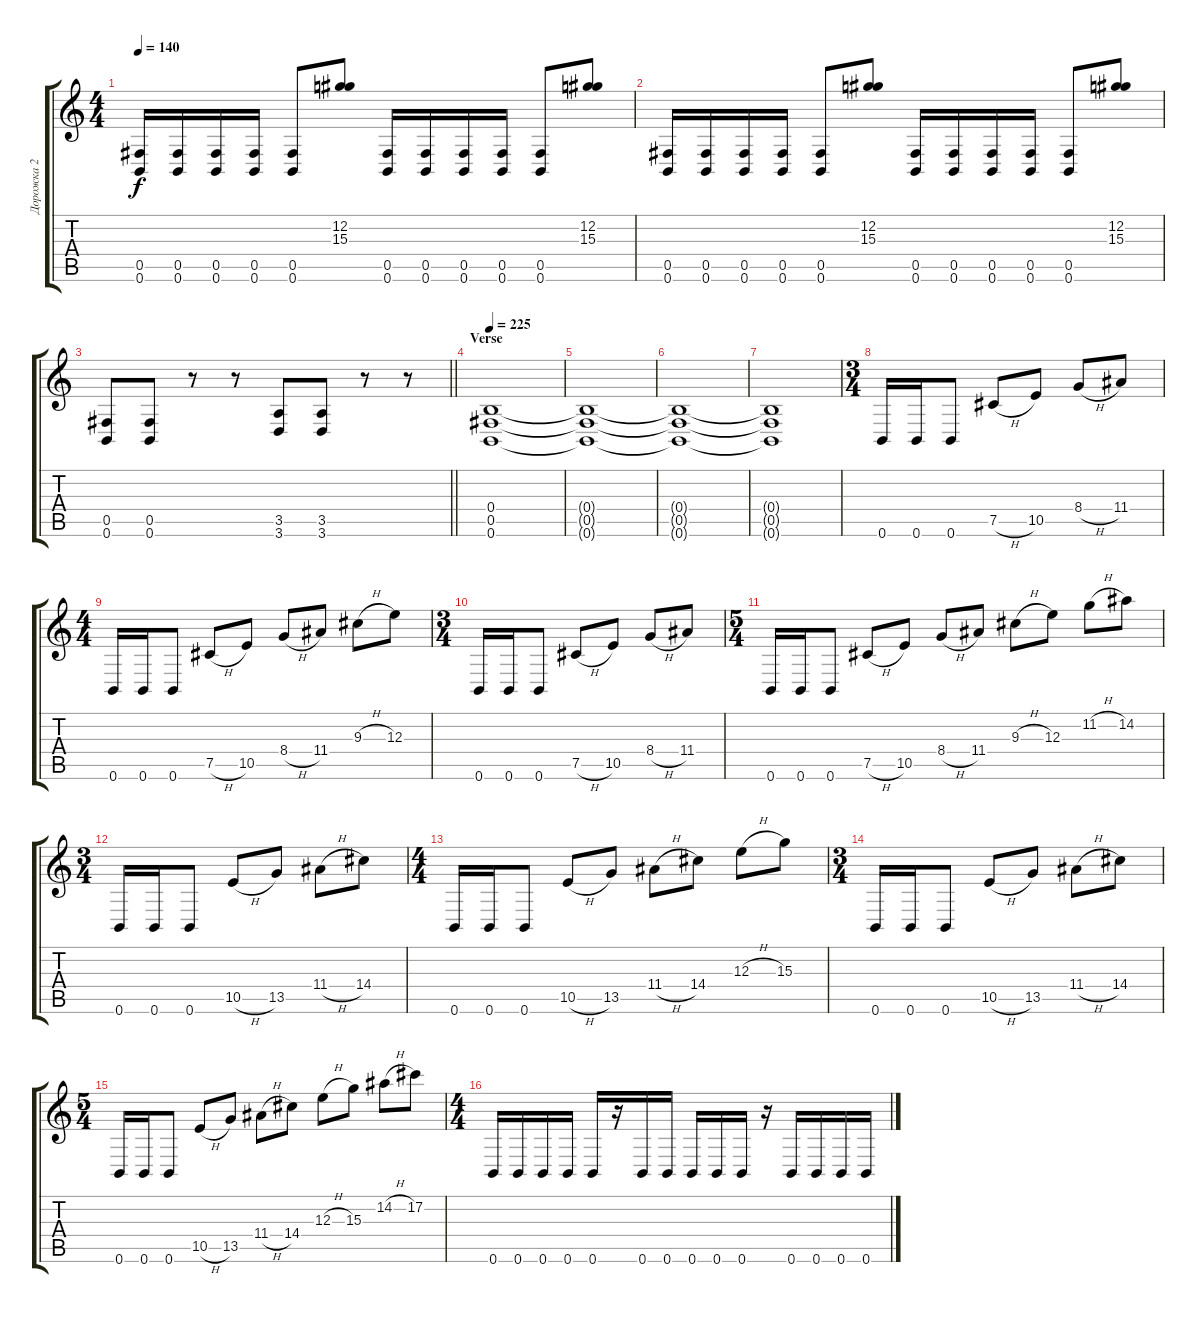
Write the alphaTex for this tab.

\track ("Дорожка 2" "Дорожка 2") {instrument distortionguitar}
\staff {score tabs}
\tuning (Db4 Ab3 E3 B2 Gb2 B1) {hide}
\ts (4 4)
\tempo 140
\clef g2
\ks c
(0.5 0.6).16{dy f} (0.5 0.6).16 (0.5 0.6).16 (0.5 0.6).16 (0.5 0.6).8 (12.2 15.3).8 (0.5 0.6).16 (0.5 0.6).16 (0.5 0.6).16 (0.5 0.6).16 (0.5 0.6).8 (12.2 15.3).8 |
(0.5 0.6).16 (0.5 0.6).16 (0.5 0.6).16 (0.5 0.6).16 (0.5 0.6).8 (12.2 15.3).8 (0.5 0.6).16 (0.5 0.6).16 (0.5 0.6).16 (0.5 0.6).16 (0.5 0.6).8 (12.2 15.3).8 |
\barLineRight lightlight
(0.5 0.6).8 (0.5 0.6).8 r.8 r.8 (3.5 3.6).8 (3.5 3.6).8 r.8 r.8 |
\section ("" "Verse")
\tempo 225
(0.4 0.5 0.6).1 |
(0.4{t} 0.5{t} 0.6{t}).1 |
(0.4{t} 0.5{t} 0.6{t}).1 |
(0.4{t} 0.5{t} 0.6{t}).1 |
\ts (3 4)
0.6.16{instrument distortionguitar} 0.6.16 0.6.8 7.5{h}.8 10.5.8 8.4{h}.8 11.4.8 |
\ts (4 4)
0.6.16 0.6.16 0.6.8 7.5{h}.8 10.5.8 8.4{h}.8 11.4.8 9.3{h}.8 12.3.8 |
\ts (3 4)
0.6.16 0.6.16 0.6.8 7.5{h}.8 10.5.8 8.4{h}.8 11.4.8 |
\ts (5 4)
0.6.16 0.6.16 0.6.8 7.5{h}.8 10.5.8 8.4{h}.8 11.4.8 9.3{h}.8 12.3.8 11.2{h}.8 14.2.8 |
\ts (3 4)
0.6.16 0.6.16 0.6.8 10.5{h}.8 13.5.8 11.4{h}.8 14.4.8 |
\ts (4 4)
0.6.16 0.6.16 0.6.8 10.5{h}.8 13.5.8 11.4{h}.8 14.4.8 12.3{h}.8 15.3.8 |
\ts (3 4)
0.6.16 0.6.16 0.6.8 10.5{h}.8 13.5.8 11.4{h}.8 14.4.8 |
\ts (5 4)
0.6.16 0.6.16 0.6.8 10.5{h}.8 13.5.8 11.4{h}.8 14.4.8 12.3{h}.8 15.3.8 14.2{h}.8 17.2.8 |
\ts (4 4)
0.6.16 0.6.16 0.6.16 0.6.16 0.6.16 r.16 0.6.16 0.6.16 0.6.16 0.6.16 0.6.16 r.16 0.6.16 0.6.16 0.6.16 0.6.16
